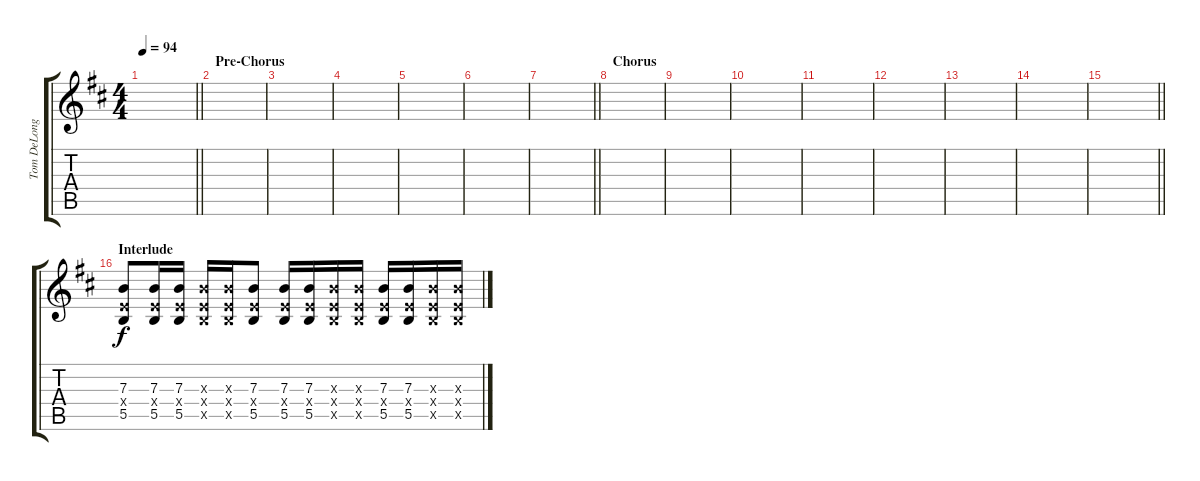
\track ("Tom DeLonge 1" "Tom DeLong") {instrument distortionguitar}
\staff {score tabs}
\tuning (Db4 Ab3 E3 B2 Gb2 Db2) {hide}
\ts (4 4)
\tempo 94
\clef g2
\barLineRight lightlight
\ks d
|
\section ("" "Pre-Chorus")
|
|
|
|
|
\barLineRight lightlight
|
\section ("" "Chorus")
|
|
|
|
|
|
|
\barLineRight lightlight
|
\section ("" "Interlude")
(7.3 5.4{x} 5.5).8 (7.3 5.4{x} 5.5).16 (7.3 5.4{x} 5.5).16 (7.3{x} 5.4{x} 5.5{x}).16 (7.3{x} 5.4{x} 5.5{x}).16 (7.3 5.4{x} 5.5).8 (7.3 5.4{x} 5.5).16 (7.3 5.4{x} 5.5).16 (7.3{x} 5.4{x} 5.5{x}).16 (7.3{x} 5.4{x} 5.5{x}).16 (7.3 5.4{x} 5.5).16 (7.3 5.4{x} 5.5).16 (7.3{x} 5.4{x} 5.5{x}).16 (7.3{x} 5.4{x} 5.5{x}).16
